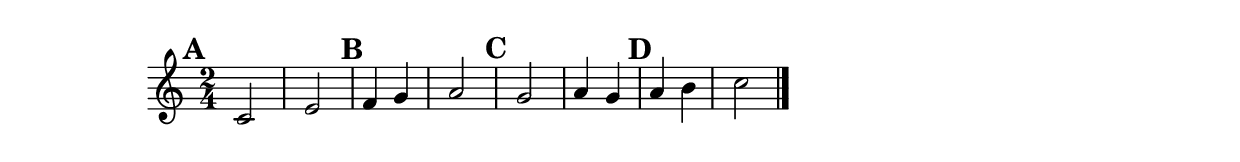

\relative c' {

\set Score.markFormatter = #format-mark-circle-numbers

\time 2/4
  \mark \default
  c2 | e | 
  \mark \default
  f4 g | a2 |
  \mark \default
  g | a4 g |
  \mark \default
  a4 b | c2 |  
  \bar "|."

}
